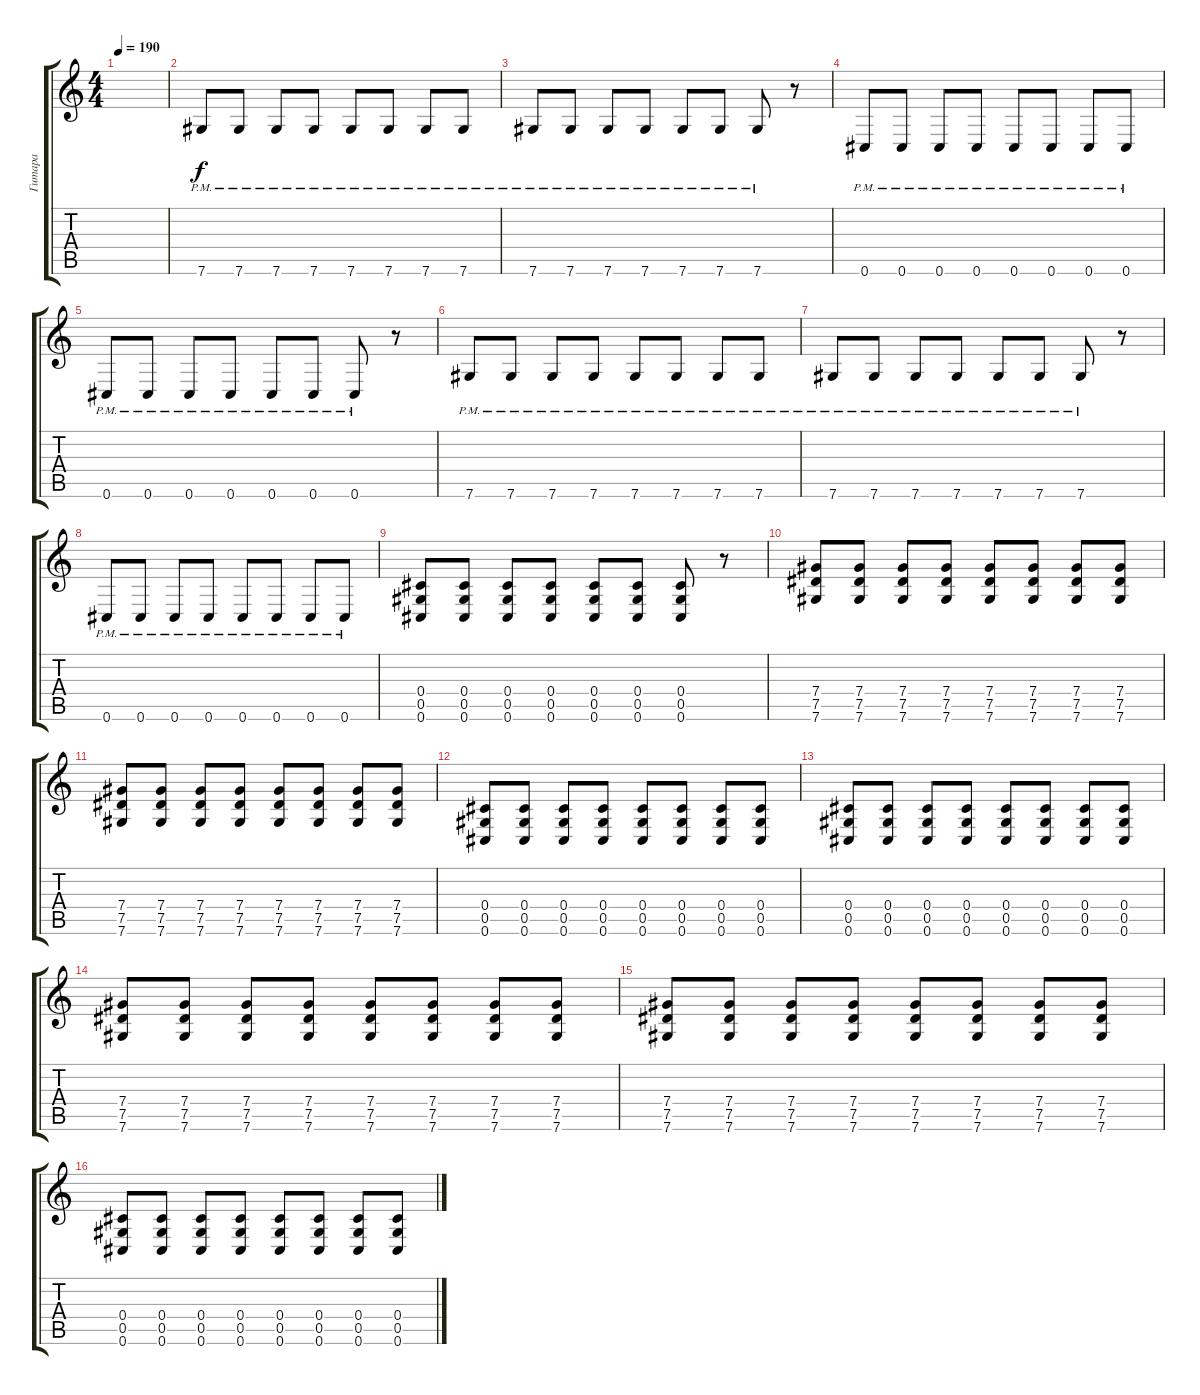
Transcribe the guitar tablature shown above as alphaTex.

\track ("Гитара" "Гитара") {instrument distortionguitar}
\staff {score tabs}
\tuning (Eb4 Bb3 Gb3 Db3 Ab2 Db2) {hide}
\ts (4 4)
\tempo 190
\clef g2
\ks c
|
7.6{pm}.8 7.6{pm}.8 7.6{pm}.8 7.6{pm}.8 7.6{pm}.8 7.6{pm}.8 7.6{pm}.8 7.6{pm}.8 |
7.6{pm}.8 7.6{pm}.8 7.6{pm}.8 7.6{pm}.8 7.6{pm}.8 7.6{pm}.8 7.6{pm}.8 r.8 |
0.6{pm}.8 0.6{pm}.8 0.6{pm}.8 0.6{pm}.8 0.6{pm}.8 0.6{pm}.8 0.6{pm}.8 0.6{pm}.8 |
0.6{pm}.8 0.6{pm}.8 0.6{pm}.8 0.6{pm}.8 0.6{pm}.8 0.6{pm}.8 0.6{pm}.8 r.8 |
7.6{pm}.8 7.6{pm}.8 7.6{pm}.8 7.6{pm}.8 7.6{pm}.8 7.6{pm}.8 7.6{pm}.8 7.6{pm}.8 |
7.6{pm}.8 7.6{pm}.8 7.6{pm}.8 7.6{pm}.8 7.6{pm}.8 7.6{pm}.8 7.6{pm}.8 r.8 |
0.6{pm}.8 0.6{pm}.8 0.6{pm}.8 0.6{pm}.8 0.6{pm}.8 0.6{pm}.8 0.6{pm}.8 0.6{pm}.8 |
(0.4 0.5 0.6).8 (0.4 0.5 0.6).8 (0.4 0.5 0.6).8 (0.4 0.5 0.6).8 (0.4 0.5 0.6).8 (0.4 0.5 0.6).8 (0.4 0.5 0.6).8 r.8 |
(7.4 7.5 7.6).8 (7.4 7.5 7.6).8 (7.4 7.5 7.6).8 (7.4 7.5 7.6).8 (7.4 7.5 7.6).8 (7.4 7.5 7.6).8 (7.4 7.5 7.6).8 (7.4 7.5 7.6).8 |
(7.4 7.5 7.6).8 (7.4 7.5 7.6).8 (7.4 7.5 7.6).8 (7.4 7.5 7.6).8 (7.4 7.5 7.6).8 (7.4 7.5 7.6).8 (7.4 7.5 7.6).8 (7.4 7.5 7.6).8 |
(0.4 0.5 0.6).8 (0.4 0.5 0.6).8 (0.4 0.5 0.6).8 (0.4 0.5 0.6).8 (0.4 0.5 0.6).8 (0.4 0.5 0.6).8 (0.4 0.5 0.6).8 (0.4 0.5 0.6).8 |
(0.4 0.5 0.6).8 (0.4 0.5 0.6).8 (0.4 0.5 0.6).8 (0.4 0.5 0.6).8 (0.4 0.5 0.6).8 (0.4 0.5 0.6).8 (0.4 0.5 0.6).8 (0.4 0.5 0.6).8 |
(7.4 7.5 7.6).8 (7.4 7.5 7.6).8 (7.4 7.5 7.6).8 (7.4 7.5 7.6).8 (7.4 7.5 7.6).8 (7.4 7.5 7.6).8 (7.4 7.5 7.6).8 (7.4 7.5 7.6).8 |
(7.4 7.5 7.6).8 (7.4 7.5 7.6).8 (7.4 7.5 7.6).8 (7.4 7.5 7.6).8 (7.4 7.5 7.6).8 (7.4 7.5 7.6).8 (7.4 7.5 7.6).8 (7.4 7.5 7.6).8 |
(0.4 0.5 0.6).8 (0.4 0.5 0.6).8 (0.4 0.5 0.6).8 (0.4 0.5 0.6).8 (0.4 0.5 0.6).8 (0.4 0.5 0.6).8 (0.4 0.5 0.6).8 (0.4 0.5 0.6).8
